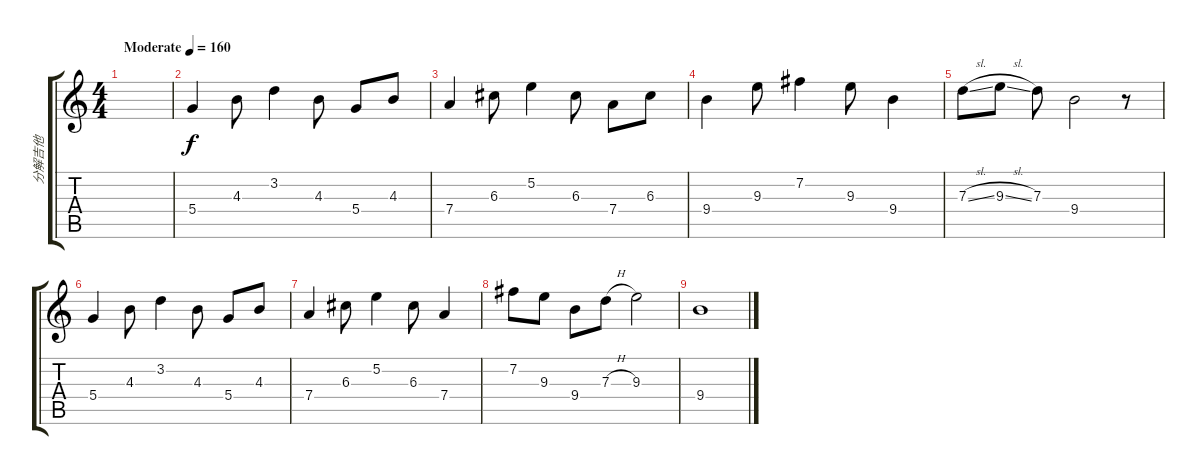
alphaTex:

\track ("分解吉他" "分解吉他") {instrument electricguitarclean}
\staff {score tabs}
\tuning (E4 B3 G3 D3 A2 E2) {hide}
\ts (4 4)
\tempo (160 "Moderate")
\clef g2
\ks c
|
5.4.4 4.3.8 3.2.4 4.3.8 5.4.8 4.3.8 |
7.4.4 6.3.8 5.2.4 6.3.8 7.4.8 6.3.8 |
9.4.4 9.3.8 7.2.4 9.3.8 9.4.4 |
7.3{sl}.8 9.3{sl}.8 7.3.8 9.4.2 r.8 |
5.4.4 4.3.8{txt ""} 3.2.4 4.3.8 5.4.8 4.3.8 |
7.4.4 6.3.8 5.2.4 6.3.8 7.4.4 |
7.2.8 9.3.8 9.4.8 7.3{h}.8 9.3.2 |
9.4.1
